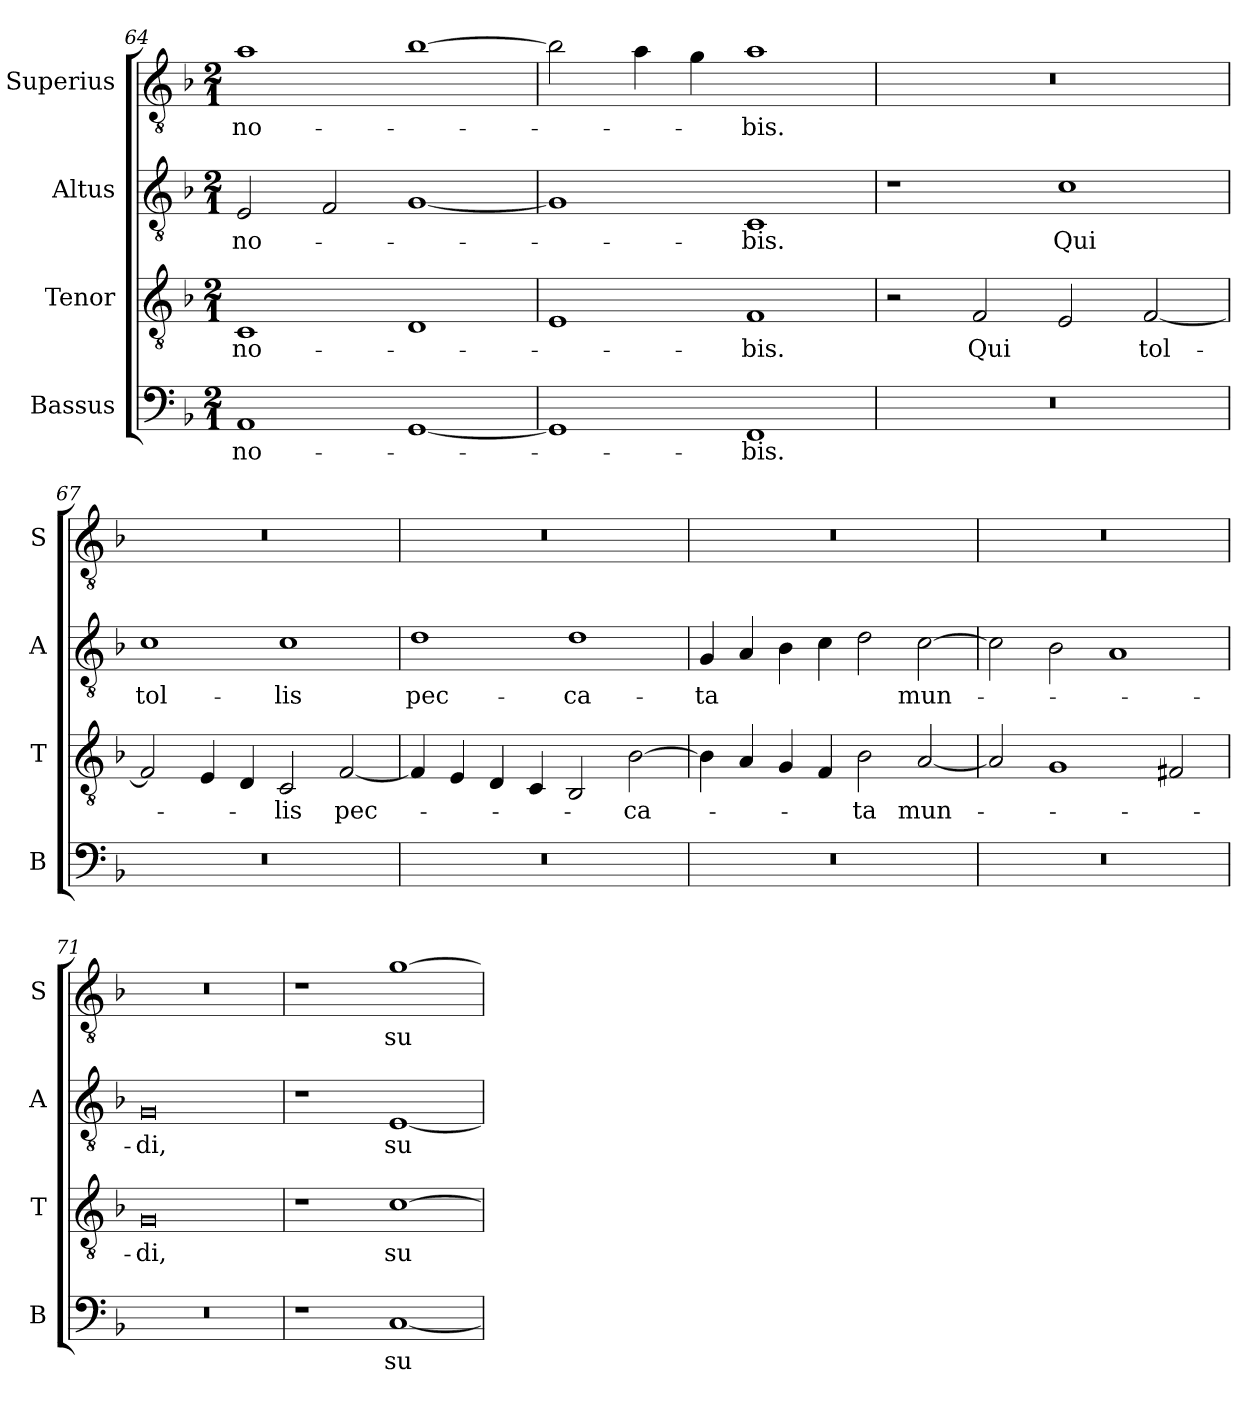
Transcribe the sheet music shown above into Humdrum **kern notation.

**kern	**text	**kern	**text	**kern	**text	**kern	**text
*part4	*part4	*part3	*part3	*part2	*part2	*part1	*part1
*staff4	*staff4	*staff3	*staff3	*staff2	*staff2	*staff1	*staff1
*I"Bassus	*	*I"Tenor	*	*I"Altus	*	*I"Superius	*
*I'B	*	*I'T	*	*I'A	*	*I'S	*
*clefF4	*	*clefGv2	*	*clefGv2	*	*clefGv2	*
*k[b-]	*	*k[b-]	*	*k[b-]	*	*k[b-]	*
*M2/1	*	*M2/1	*	*M2/1	*	*M2/1	*
=64	=64	=64	=64	=64	=64	=64	=64
1AA	no-	1C	no-	2E	no-	1a	no-
.	.	.	.	2F	.	.	.
[1GG	.	1D	.	[1G	.	[1b-	.
=65	=65	=65	=65	=65	=65	=65	=65
1GG]	.	1E	.	1G]	.	2b-]	.
.	.	.	.	.	.	4a	.
.	.	.	.	.	.	4g	.
1FF	-bis.	1F	-bis.	1C	-bis.	1a	-bis.
=66	=66	=66	=66	=66	=66	=66	=66
0r	.	2r	.	1r	.	0r	.
.	.	2F	Qui	.	.	.	.
.	.	2E	.	1c	Qui	.	.
.	.	[2F	tol-	.	.	.	.
=67	=67	=67	=67	=67	=67	=67	=67
0r	.	2F]	.	1c	tol-	0r	.
.	.	4E	.	.	.	.	.
.	.	4D	.	.	.	.	.
.	.	2C	-lis	1c	-lis	.	.
.	.	[2F	pec-	.	.	.	.
=68	=68	=68	=68	=68	=68	=68	=68
0r	.	4F]	.	1d	pec-	0r	.
.	.	4E	.	.	.	.	.
.	.	4D	.	.	.	.	.
.	.	4C	.	.	.	.	.
.	.	2BB-	.	1d	-ca-	.	.
.	.	[2B-	-ca-	.	.	.	.
=69	=69	=69	=69	=69	=69	=69	=69
0r	.	4B-]	.	4G	-ta	0r	.
.	.	4A	.	4A	.	.	.
.	.	4G	.	4B-	.	.	.
.	.	4F	.	4c	.	.	.
.	.	2B-	-ta	2d	.	.	.
.	.	[2A	mun-	[2c	mun-	.	.
=70	=70	=70	=70	=70	=70	=70	=70
0r	.	2A]	.	2c]	.	0r	.
.	.	1G	.	2B-	.	.	.
.	.	.	.	1A	.	.	.
.	.	2F#X	.	.	.	.	.
=71	=71	=71	=71	=71	=71	=71	=71
0r	.	0G	-di,	0G	-di,	0r	.
=72	=72	=72	=72	=72	=72	=72	=72
1r	.	1r	.	1r	.	1r	.
[1C	su-	[1c	su-	[1E	su-	[1g	su-
=	=	=	=	=	=	=	=
*-	*-	*-	*-	*-	*-	*-	*-
